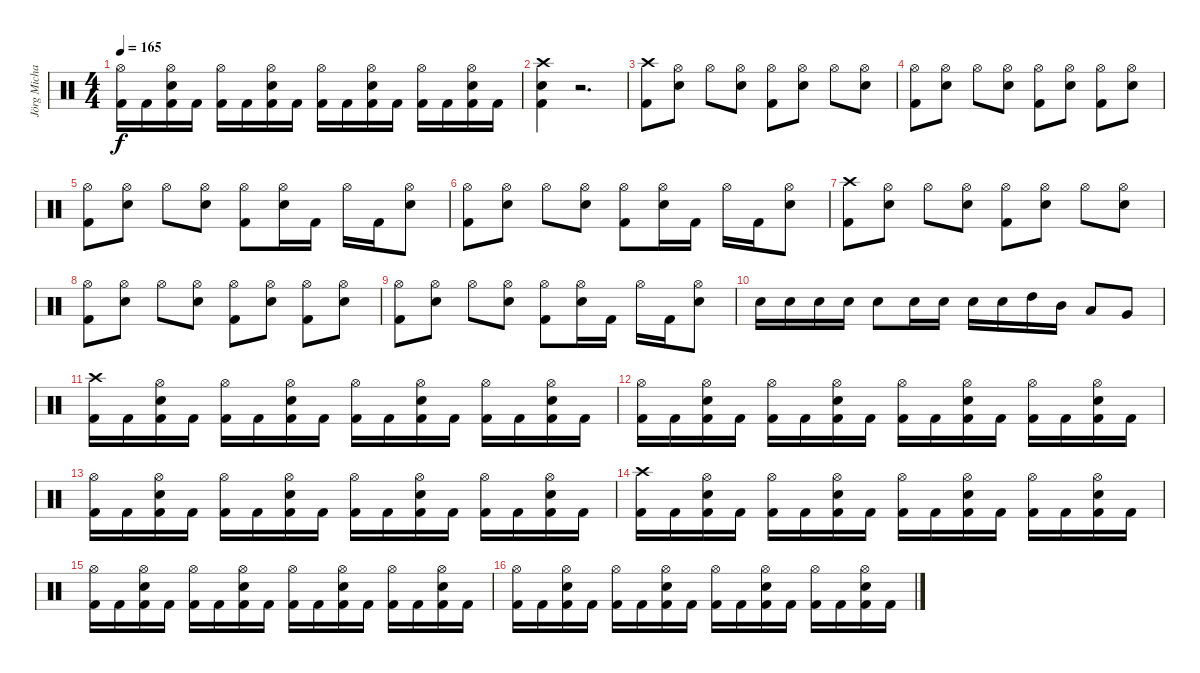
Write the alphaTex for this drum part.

\track ("Jörg Michael" "Jörg Micha") {instrument percussion}
\staff {score}
\articulation defaults
\ts (4 4)
\tempo 165
\clef neutral
\ks c
("Hi-Hat (open)" "Kick (hit) 2").16{dy f} "Kick (hit) 2".16 ("Hi-Hat (open)" "Snare (hit) 2" "Kick (hit) 2").16 "Kick (hit) 2".16 ("Hi-Hat (open)" "Kick (hit) 2").16 "Kick (hit) 2".16 ("Hi-Hat (open)" "Snare (hit) 2" "Kick (hit) 2").16 "Kick (hit) 2".16 ("Hi-Hat (open)" "Kick (hit) 2").16 "Kick (hit) 2".16 ("Hi-Hat (open)" "Snare (hit) 2" "Kick (hit) 2").16 "Kick (hit) 2".16 ("Hi-Hat (open)" "Kick (hit) 2").16 "Kick (hit) 2".16 ("Hi-Hat (open)" "Snare (hit) 2" "Kick (hit) 2").16 "Kick (hit) 2".16 |
("Crash high (hit)" "Snare (hit) 2" "Kick (hit) 2").4 r.2{d} |
("Crash high (hit)" "Kick (hit) 2").8 ("Hi-Hat (open)" "Snare (hit) 2").8 "Hi-Hat (open)".8 ("Hi-Hat (open)" "Snare (hit) 2").8 ("Hi-Hat (open)" "Kick (hit) 2").8 ("Hi-Hat (open)" "Snare (hit) 2").8 "Hi-Hat (open)".8 ("Hi-Hat (open)" "Snare (hit) 2").8 |
("Hi-Hat (open)" "Kick (hit) 2").8 ("Hi-Hat (open)" "Snare (hit) 2").8 "Hi-Hat (open)".8 ("Hi-Hat (open)" "Snare (hit) 2").8 ("Hi-Hat (open)" "Kick (hit) 2").8 ("Hi-Hat (open)" "Snare (hit) 2").8 ("Hi-Hat (open)" "Kick (hit) 2").8 ("Hi-Hat (open)" "Snare (hit) 2").8 |
("Hi-Hat (open)" "Kick (hit) 2").8 ("Hi-Hat (open)" "Snare (hit) 2").8 "Hi-Hat (open)".8 ("Hi-Hat (open)" "Snare (hit) 2").8 ("Hi-Hat (open)" "Kick (hit) 2").8 ("Hi-Hat (open)" "Snare (hit) 2").16 "Kick (hit) 2".16 "Hi-Hat (open)".16 "Kick (hit) 2".16 ("Hi-Hat (open)" "Snare (hit) 2").8 |
("Hi-Hat (open)" "Kick (hit) 2").8 ("Hi-Hat (open)" "Snare (hit) 2").8 "Hi-Hat (open)".8 ("Hi-Hat (open)" "Snare (hit) 2").8 ("Hi-Hat (open)" "Kick (hit) 2").8 ("Hi-Hat (open)" "Snare (hit) 2").16 "Kick (hit) 2".16 "Hi-Hat (open)".16 "Kick (hit) 2".16 ("Hi-Hat (open)" "Snare (hit) 2").8 |
("Crash high (hit)" "Kick (hit) 2").8 ("Hi-Hat (open)" "Snare (hit) 2").8 "Hi-Hat (open)".8 ("Hi-Hat (open)" "Snare (hit) 2").8 ("Hi-Hat (open)" "Kick (hit) 2").8 ("Hi-Hat (open)" "Snare (hit) 2").8 "Hi-Hat (open)".8 ("Hi-Hat (open)" "Snare (hit) 2").8 |
("Hi-Hat (open)" "Kick (hit) 2").8 ("Hi-Hat (open)" "Snare (hit) 2").8 "Hi-Hat (open)".8 ("Hi-Hat (open)" "Snare (hit) 2").8 ("Hi-Hat (open)" "Kick (hit) 2").8 ("Hi-Hat (open)" "Snare (hit) 2").8 ("Hi-Hat (open)" "Kick (hit) 2").8 ("Hi-Hat (open)" "Snare (hit) 2").8 |
("Hi-Hat (open)" "Kick (hit) 2").8 ("Hi-Hat (open)" "Snare (hit) 2").8 "Hi-Hat (open)".8 ("Hi-Hat (open)" "Snare (hit) 2").8 ("Hi-Hat (open)" "Kick (hit) 2").8 ("Hi-Hat (open)" "Snare (hit) 2").16 "Kick (hit) 2".16 "Hi-Hat (open)".16 "Kick (hit) 2".16 ("Hi-Hat (open)" "Snare (hit) 2").8 |
"Snare (hit) 2".16 "Snare (hit) 2".16 "Snare (hit) 2".16 "Snare (hit) 2".16 "Snare (hit) 2".8 "Snare (hit) 2".16 "Snare (hit) 2".16 "Snare (hit) 2".16 "Snare (hit) 2".16 "High Tom (hit)".16 "Mid Tom (hit)".16 "Low Tom (hit)".8 "Very Low Tom (hit)".8 |
("Crash high (hit)" "Kick (hit) 2").16 "Kick (hit) 2".16 ("Hi-Hat (open)" "Snare (hit) 2" "Kick (hit) 2").16 "Kick (hit) 2".16 ("Hi-Hat (open)" "Kick (hit) 2").16 "Kick (hit) 2".16 ("Hi-Hat (open)" "Snare (hit) 2" "Kick (hit) 2").16 "Kick (hit) 2".16 ("Hi-Hat (open)" "Kick (hit) 2").16 "Kick (hit) 2".16 ("Hi-Hat (open)" "Snare (hit) 2" "Kick (hit) 2").16 "Kick (hit) 2".16 ("Hi-Hat (open)" "Kick (hit) 2").16 "Kick (hit) 2".16 ("Hi-Hat (open)" "Snare (hit) 2" "Kick (hit) 2").16 "Kick (hit) 2".16 |
("Hi-Hat (open)" "Kick (hit) 2").16 "Kick (hit) 2".16 ("Hi-Hat (open)" "Snare (hit) 2" "Kick (hit) 2").16 "Kick (hit) 2".16 ("Hi-Hat (open)" "Kick (hit) 2").16 "Kick (hit) 2".16 ("Hi-Hat (open)" "Snare (hit) 2" "Kick (hit) 2").16 "Kick (hit) 2".16 ("Hi-Hat (open)" "Kick (hit) 2").16 "Kick (hit) 2".16 ("Hi-Hat (open)" "Snare (hit) 2" "Kick (hit) 2").16 "Kick (hit) 2".16 ("Hi-Hat (open)" "Kick (hit) 2").16 "Kick (hit) 2".16 ("Hi-Hat (open)" "Snare (hit) 2" "Kick (hit) 2").16 "Kick (hit) 2".16 |
("Hi-Hat (open)" "Kick (hit) 2").16 "Kick (hit) 2".16 ("Hi-Hat (open)" "Snare (hit) 2" "Kick (hit) 2").16 "Kick (hit) 2".16 ("Hi-Hat (open)" "Kick (hit) 2").16 "Kick (hit) 2".16 ("Hi-Hat (open)" "Snare (hit) 2" "Kick (hit) 2").16 "Kick (hit) 2".16 ("Hi-Hat (open)" "Kick (hit) 2").16 "Kick (hit) 2".16 ("Hi-Hat (open)" "Snare (hit) 2" "Kick (hit) 2").16 "Kick (hit) 2".16 ("Hi-Hat (open)" "Kick (hit) 2").16 "Kick (hit) 2".16 ("Hi-Hat (open)" "Snare (hit) 2" "Kick (hit) 2").16 "Kick (hit) 2".16 |
("Crash high (hit)" "Kick (hit) 2").16 "Kick (hit) 2".16 ("Hi-Hat (open)" "Snare (hit) 2" "Kick (hit) 2").16 "Kick (hit) 2".16 ("Hi-Hat (open)" "Kick (hit) 2").16 "Kick (hit) 2".16 ("Hi-Hat (open)" "Snare (hit) 2" "Kick (hit) 2").16 "Kick (hit) 2".16 ("Hi-Hat (open)" "Kick (hit) 2").16 "Kick (hit) 2".16 ("Hi-Hat (open)" "Snare (hit) 2" "Kick (hit) 2").16 "Kick (hit) 2".16 ("Hi-Hat (open)" "Kick (hit) 2").16 "Kick (hit) 2".16 ("Hi-Hat (open)" "Snare (hit) 2" "Kick (hit) 2").16 "Kick (hit) 2".16 |
("Hi-Hat (open)" "Kick (hit) 2").16 "Kick (hit) 2".16 ("Hi-Hat (open)" "Snare (hit) 2" "Kick (hit) 2").16 "Kick (hit) 2".16 ("Hi-Hat (open)" "Kick (hit) 2").16 "Kick (hit) 2".16 ("Hi-Hat (open)" "Snare (hit) 2" "Kick (hit) 2").16 "Kick (hit) 2".16 ("Hi-Hat (open)" "Kick (hit) 2").16 "Kick (hit) 2".16 ("Hi-Hat (open)" "Snare (hit) 2" "Kick (hit) 2").16 "Kick (hit) 2".16 ("Hi-Hat (open)" "Kick (hit) 2").16 "Kick (hit) 2".16 ("Hi-Hat (open)" "Snare (hit) 2" "Kick (hit) 2").16 "Kick (hit) 2".16 |
("Hi-Hat (open)" "Kick (hit) 2").16 "Kick (hit) 2".16 ("Hi-Hat (open)" "Snare (hit) 2" "Kick (hit) 2").16 "Kick (hit) 2".16 ("Hi-Hat (open)" "Kick (hit) 2").16 "Kick (hit) 2".16 ("Hi-Hat (open)" "Snare (hit) 2" "Kick (hit) 2").16 "Kick (hit) 2".16 ("Hi-Hat (open)" "Kick (hit) 2").16 "Kick (hit) 2".16 ("Hi-Hat (open)" "Snare (hit) 2" "Kick (hit) 2").16 "Kick (hit) 2".16 ("Hi-Hat (open)" "Kick (hit) 2").16 "Kick (hit) 2".16 ("Hi-Hat (open)" "Snare (hit) 2" "Kick (hit) 2").16 "Kick (hit) 2".16
